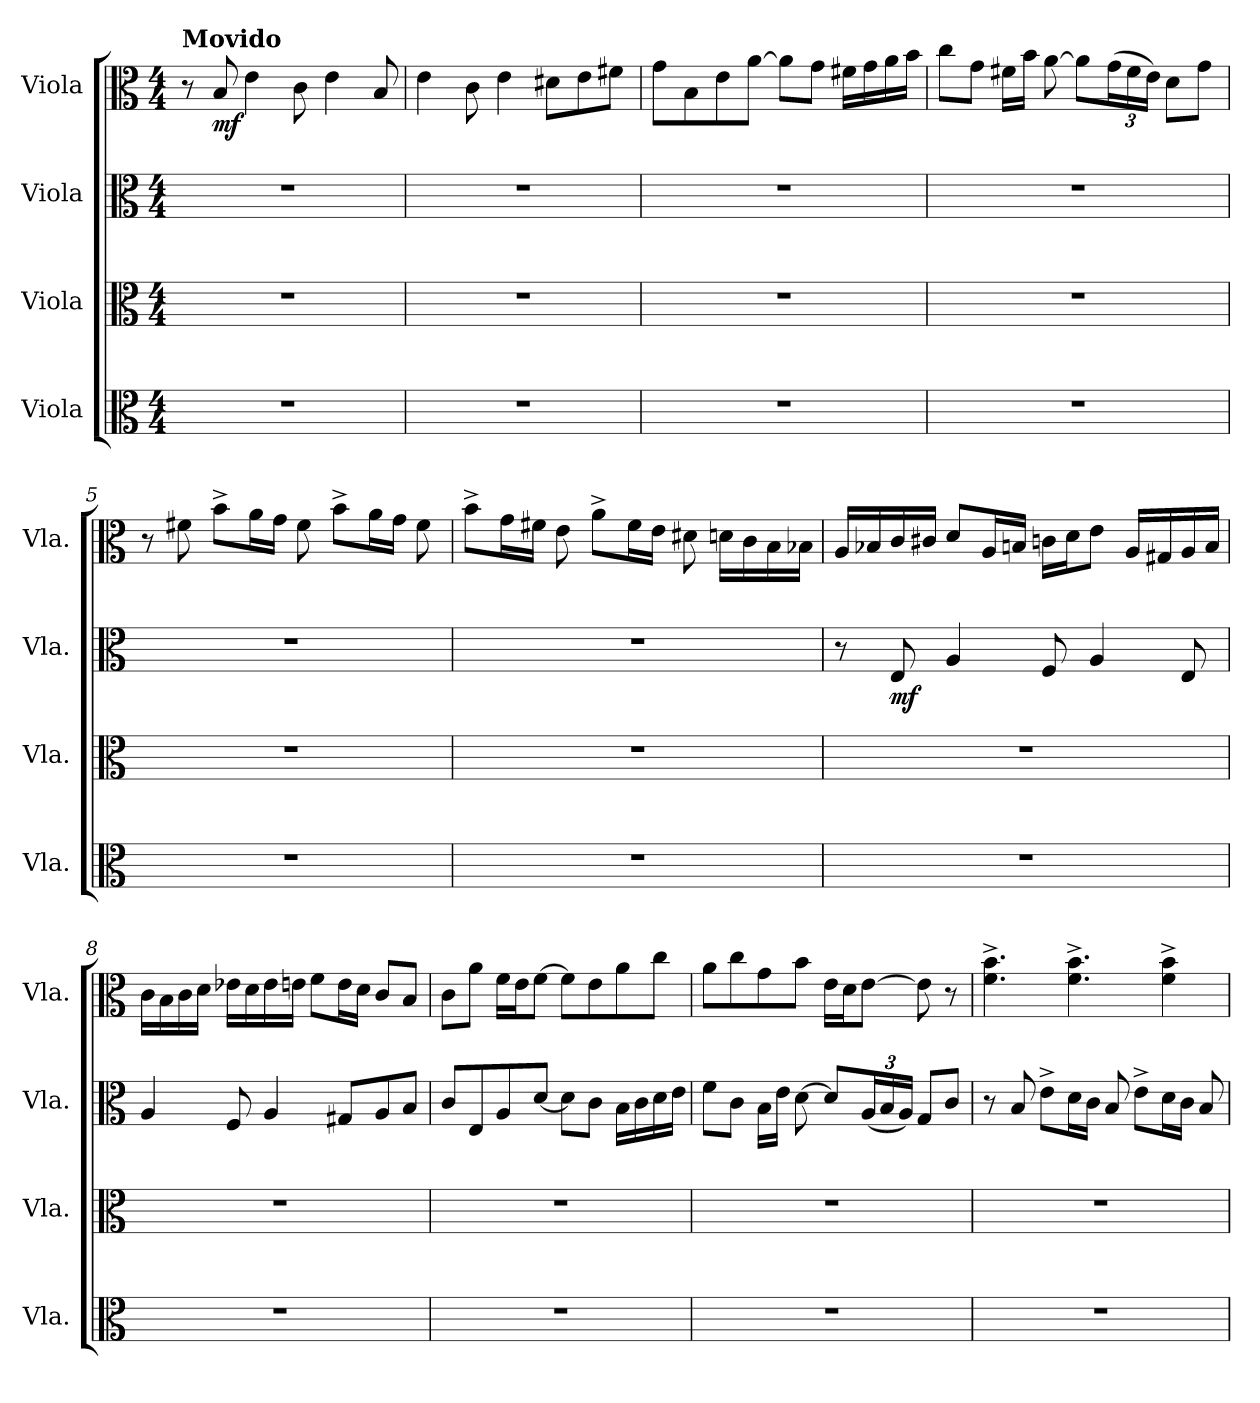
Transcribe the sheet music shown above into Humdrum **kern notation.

**kern	**kern	**kern	**dynam	**kern	**dynam
*part4	*part3	*part2	*part2	*part1	*part1
*staff4	*staff3	*staff2	*staff2	*staff1	*staff1
*I"Viola	*I"Viola	*I"Viola	*	*I"Viola	*
*I'Vla.	*I'Vla.	*I'Vla.	*	*I'Vla.	*
*clefC3	*clefC3	*clefC3	*	*clefC3	*
*k[]	*k[]	*k[]	*	*k[]	*
*M4/4	*M4/4	*M4/4	*	*M4/4	*
=1	=1	=1	=1	=1	=1
!	!	!	!	!LO:TX:a:B:t=Movido	!
1r	1r	1r	.	8r	.
!	!	!	!	!	!LO:DY:b
.	.	.	.	8B/	mf
.	.	.	.	4e\	.
.	.	.	.	8c\	.
.	.	.	.	4e\	.
.	.	.	.	8B/	.
=2	=2	=2	=2	=2	=2
1r	1r	1r	.	4e\	.
.	.	.	.	8c\	.
.	.	.	.	4e\	.
.	.	.	.	8d#X\L	.
.	.	.	.	8e\	.
.	.	.	.	8f#X\J	.
=3	=3	=3	=3	=3	=3
1r	1r	1r	.	8g\L	.
.	.	.	.	8B\	.
.	.	.	.	8e\	.
.	.	.	.	[8a\J	.
.	.	.	.	8a\L]	.
.	.	.	.	8g\J	.
.	.	.	.	16f#X\LL	.
.	.	.	.	16g\	.
.	.	.	.	16a\	.
.	.	.	.	16b\JJ	.
=4	=4	=4	=4	=4	=4
1r	1r	1r	.	8cc\L	.
.	.	.	.	8g\J	.
.	.	.	.	16f#X\LL	.
.	.	.	.	16b\JJ	.
.	.	.	.	[8a\	.
.	.	.	.	8a\L]	.
*	*	*	*	*Xbrackettup	*
.	.	.	.	(24g\L	.
.	.	.	.	24f#\	.
.	.	.	.	24e\JJ)	.
.	.	.	.	8d\L	.
.	.	.	.	8g\J	.
!!LO:LB:g=z
=5	=5	=5	=5	=5	=5
1r	1r	1r	.	8r	.
.	.	.	.	8f#X\	.
.	.	.	.	8b^\L	.
.	.	.	.	16a\L	.
.	.	.	.	16g\JJ	.
.	.	.	.	8f#\	.
.	.	.	.	8b^\L	.
.	.	.	.	16a\L	.
.	.	.	.	16g\JJ	.
.	.	.	.	8f#\	.
=6	=6	=6	=6	=6	=6
1r	1r	1r	.	8b^\L	.
.	.	.	.	16g\L	.
.	.	.	.	16f#X\JJ	.
.	.	.	.	8e\	.
.	.	.	.	8a^\L	.
.	.	.	.	16f#\L	.
.	.	.	.	16e\JJ	.
.	.	.	.	8d#X\	.
.	.	.	.	16dn\LL	.
.	.	.	.	16c\	.
.	.	.	.	16B\	.
.	.	.	.	16B-X\JJ	.
=7	=7	=7	=7	=7	=7
1r	1r	8r	.	16A/LL	.
.	.	.	.	16B-X/	.
!	!	!	!LO:DY:b	!	!
.	.	8E/	mf	16c/	.
.	.	.	.	16c#X/JJ	.
.	.	4A/	.	8d/L	.
.	.	.	.	16A/L	.
.	.	.	.	16Bn/JJ	.
.	.	8F/	.	16cn\LL	.
.	.	.	.	16d\J	.
.	.	4A/	.	8e\J	.
.	.	.	.	16A/LL	.
.	.	.	.	16G#X/	.
.	.	8E/	.	16A/	.
.	.	.	.	16B/JJ	.
!!LO:LB:g=z
=8	=8	=8	=8	=8	=8
1r	1r	4A/	.	16c\LL	.
.	.	.	.	16B\	.
.	.	.	.	16c\	.
.	.	.	.	16d\JJ	.
.	.	8F/	.	16e-X\LL	.
.	.	.	.	16d\	.
.	.	4A/	.	16e-\	.
.	.	.	.	16en\JJ	.
.	.	.	.	8f\L	.
.	.	8G#X/L	.	16e\L	.
.	.	.	.	16d\JJ	.
.	.	8A/	.	8c/L	.
.	.	8B/J	.	8B/J	.
=9	=9	=9	=9	=9	=9
1r	1r	8c/L	.	8c\L	.
.	.	8E/	.	8a\J	.
.	.	8A/	.	16f\LL	.
.	.	.	.	16e\J	.
.	.	[8d/J	.	[8f\J	.
.	.	8d\L]	.	8f\L]	.
.	.	8c\J	.	8e\	.
.	.	16B\LL	.	8a\	.
.	.	16c\	.	.	.
.	.	16d\	.	8cc\J	.
.	.	16e\JJ	.	.	.
=10	=10	=10	=10	=10	=10
1r	1r	8f\L	.	8a\L	.
.	.	8c\J	.	8cc\	.
.	.	16B\LL	.	8g\	.
.	.	16e\JJ	.	.	.
.	.	[8d\	.	8b\J	.
.	.	8d/L]	.	16e\LL	.
.	.	.	.	16d\J	.
*	*	*Xbrackettup	*	*	*
.	.	(24A/L	.	[8e\J	.
.	.	24B/	.	.	.
.	.	24A/JJ)	.	.	.
.	.	8G/L	.	8e\]	.
.	.	8c/J	.	8r	.
=11	=11	=11	=11	=11	=11
1r	1r	8r	.	4.f\^ 4.b\^	.
.	.	8B/	.	.	.
.	.	8e^\L	.	.	.
.	.	16d\L	.	4.f\^ 4.b\^	.
.	.	16c\JJ	.	.	.
.	.	8B/	.	.	.
.	.	8e^\L	.	.	.
.	.	16d\L	.	4f\^ 4b\^	.
.	.	16c\JJ	.	.	.
.	.	8B/	.	.	.
=	=	=	=	=	=
*-	*-	*-	*-	*-	*-
